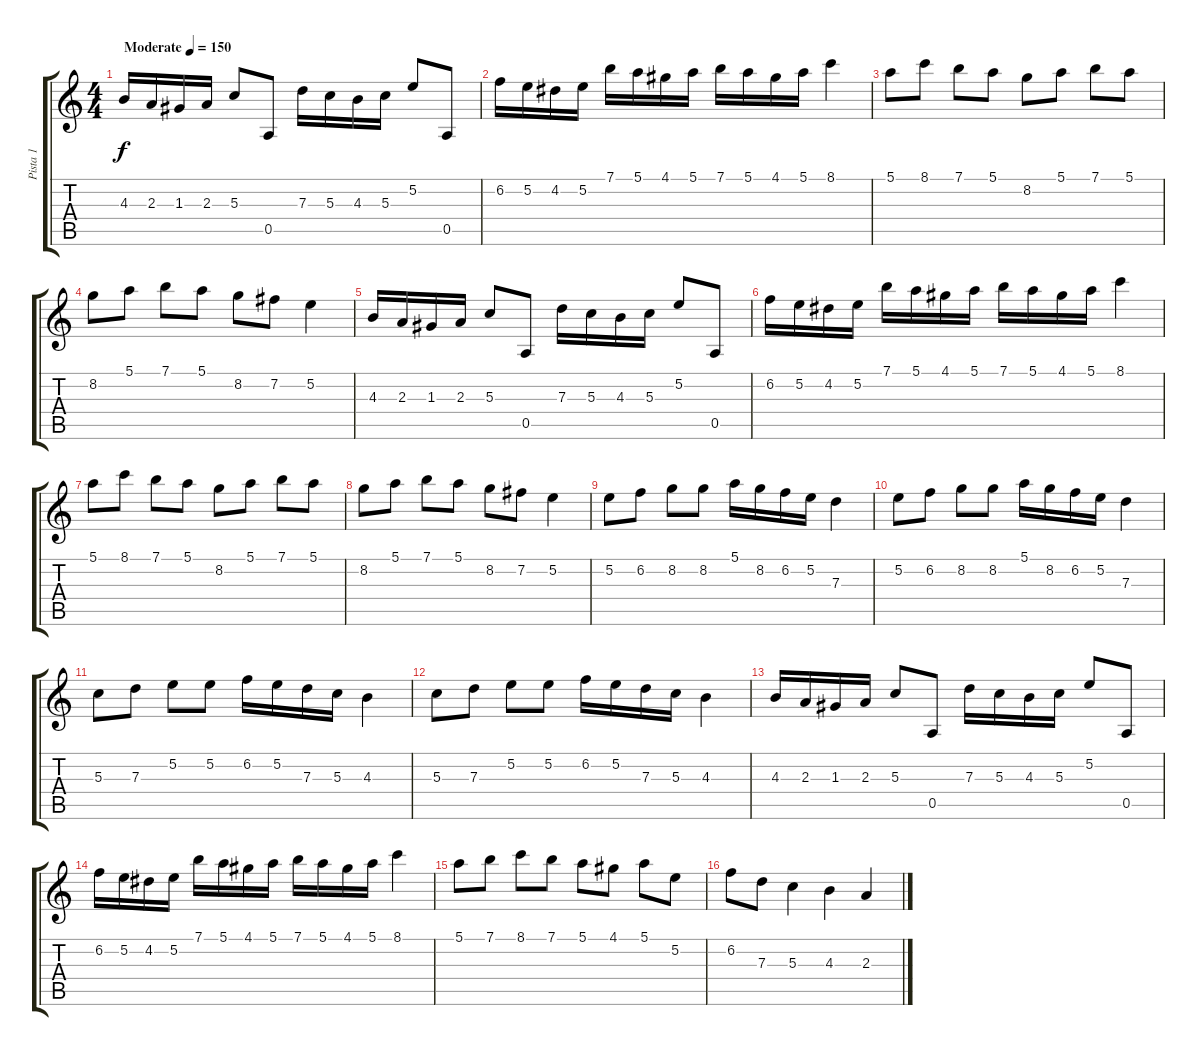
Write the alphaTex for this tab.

\track ("Pista 1" "Pista 1") {instrument distortionguitar}
\staff {score tabs}
\tuning (E4 B3 G3 D3 A2 E2) {hide}
\ts (4 4)
\tempo (150 "Moderate")
\clef g2
\ks c
4.3.16{dy f instrument distortionguitar} 2.3.16 1.3.16 2.3.16 5.3.8 0.5.8 7.3.16 5.3.16 4.3.16 5.3.16 5.2.8 0.5.8 |
6.2.16 5.2.16 4.2.16 5.2.16 7.1.16 5.1.16 4.1.16 5.1.16 7.1.16 5.1.16 4.1.16 5.1.16 8.1.4 |
5.1.8 8.1.8 7.1.8 5.1.8 8.2.8 5.1.8 7.1.8 5.1.8 |
8.2.8 5.1.8 7.1.8 5.1.8 8.2.8 7.2.8 5.2.4 |
4.3.16 2.3.16 1.3.16 2.3.16 5.3.8 0.5.8 7.3.16 5.3.16 4.3.16 5.3.16 5.2.8 0.5.8 |
6.2.16 5.2.16 4.2.16 5.2.16 7.1.16 5.1.16 4.1.16 5.1.16 7.1.16 5.1.16 4.1.16 5.1.16 8.1.4 |
5.1.8 8.1.8 7.1.8 5.1.8 8.2.8 5.1.8 7.1.8 5.1.8 |
8.2.8 5.1.8 7.1.8 5.1.8 8.2.8 7.2.8 5.2.4 |
5.2.8 6.2.8 8.2.8 8.2.8 5.1.16 8.2.16 6.2.16 5.2.16 7.3.4 |
5.2.8 6.2.8 8.2.8 8.2.8 5.1.16 8.2.16 6.2.16 5.2.16 7.3.4 |
5.3.8 7.3.8 5.2.8 5.2.8 6.2.16 5.2.16 7.3.16 5.3.16 4.3.4 |
5.3.8 7.3.8 5.2.8 5.2.8 6.2.16 5.2.16 7.3.16 5.3.16 4.3.4 |
4.3.16 2.3.16 1.3.16 2.3.16 5.3.8 0.5.8 7.3.16 5.3.16 4.3.16 5.3.16 5.2.8 0.5.8 |
6.2.16 5.2.16 4.2.16 5.2.16 7.1.16 5.1.16 4.1.16 5.1.16 7.1.16 5.1.16 4.1.16 5.1.16 8.1.4 |
5.1.8 7.1.8 8.1.8 7.1.8 5.1.8 4.1.8 5.1.8 5.2.8 |
6.2.8 7.3.8 5.3.4 4.3.4 2.3.4
